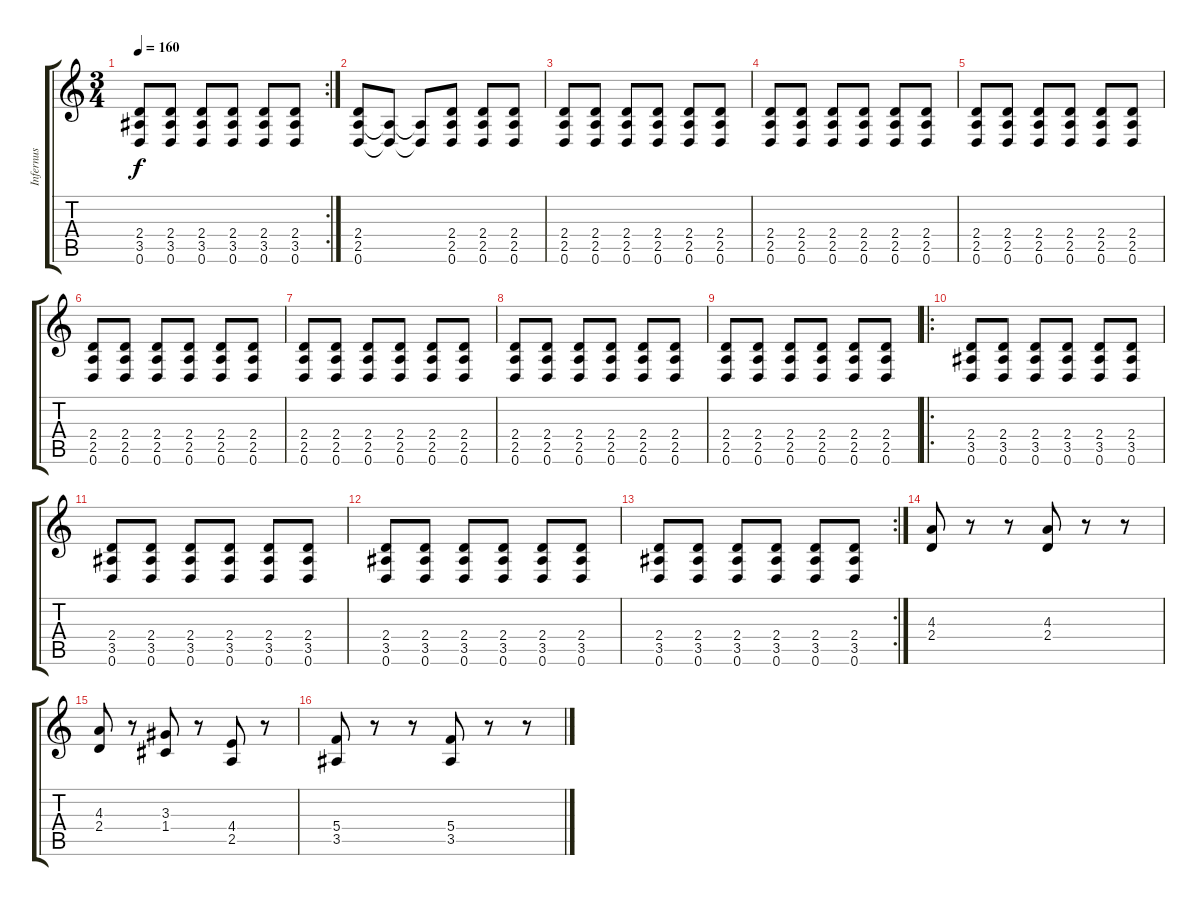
\track ("Infernus" "Infernus") {instrument distortionguitar}
\staff {score tabs}
\tuning (D4 A3 F3 C3 G2 D2) {hide}
\rc 2
\ts (3 4)
\tempo 160
\clef g2
\ks c
(2.4 3.5 0.6).8{dy f} (2.4 3.5 0.6).8 (2.4 3.5 0.6).8 (2.4 3.5 0.6).8 (2.4 3.5 0.6).8 (2.4 3.5 0.6).8 |
(2.4 2.5 0.6).8 (2.5{t} 0.6{t}).8 (2.5{t} 0.6{t}).8 (2.4 2.5 0.6).8 (2.4 2.5 0.6).8 (2.4 2.5 0.6).8 |
(2.4 2.5 0.6).8 (2.4 2.5 0.6).8 (2.4 2.5 0.6).8 (2.4 2.5 0.6).8 (2.4 2.5 0.6).8 (2.4 2.5 0.6).8 |
(2.4 2.5 0.6).8 (2.4 2.5 0.6).8 (2.4 2.5 0.6).8 (2.4 2.5 0.6).8 (2.4 2.5 0.6).8 (2.4 2.5 0.6).8 |
(2.4 2.5 0.6).8 (2.4 2.5 0.6).8 (2.4 2.5 0.6).8 (2.4 2.5 0.6).8 (2.4 2.5 0.6).8 (2.4 2.5 0.6).8 |
(2.4 2.5 0.6).8 (2.4 2.5 0.6).8 (2.4 2.5 0.6).8 (2.4 2.5 0.6).8 (2.4 2.5 0.6).8 (2.4 2.5 0.6).8 |
(2.4 2.5 0.6).8 (2.4 2.5 0.6).8 (2.4 2.5 0.6).8 (2.4 2.5 0.6).8 (2.4 2.5 0.6).8 (2.4 2.5 0.6).8 |
(2.4 2.5 0.6).8 (2.4 2.5 0.6).8 (2.4 2.5 0.6).8 (2.4 2.5 0.6).8 (2.4 2.5 0.6).8 (2.4 2.5 0.6).8 |
(2.4 2.5 0.6).8 (2.4 2.5 0.6).8 (2.4 2.5 0.6).8 (2.4 2.5 0.6).8 (2.4 2.5 0.6).8 (2.4 2.5 0.6).8 |
\ro
(2.4 3.5 0.6).8 (2.4 3.5 0.6).8 (2.4 3.5 0.6).8 (2.4 3.5 0.6).8 (2.4 3.5 0.6).8 (2.4 3.5 0.6).8 |
(2.4 3.5 0.6).8 (2.4 3.5 0.6).8 (2.4 3.5 0.6).8 (2.4 3.5 0.6).8 (2.4 3.5 0.6).8 (2.4 3.5 0.6).8 |
(2.4 3.5 0.6).8 (2.4 3.5 0.6).8 (2.4 3.5 0.6).8 (2.4 3.5 0.6).8 (2.4 3.5 0.6).8 (2.4 3.5 0.6).8 |
\rc 2
(2.4 3.5 0.6).8 (2.4 3.5 0.6).8 (2.4 3.5 0.6).8 (2.4 3.5 0.6).8 (2.4 3.5 0.6).8 (2.4 3.5 0.6).8 |
(4.3 2.4).8 r.8 r.8 (4.3 2.4).8 r.8 r.8 |
(4.3 2.4).8 r.8 (3.3 1.4).8 r.8 (4.4 2.5).8 r.8 |
(5.4 3.5).8 r.8 r.8 (5.4 3.5).8 r.8 r.8
